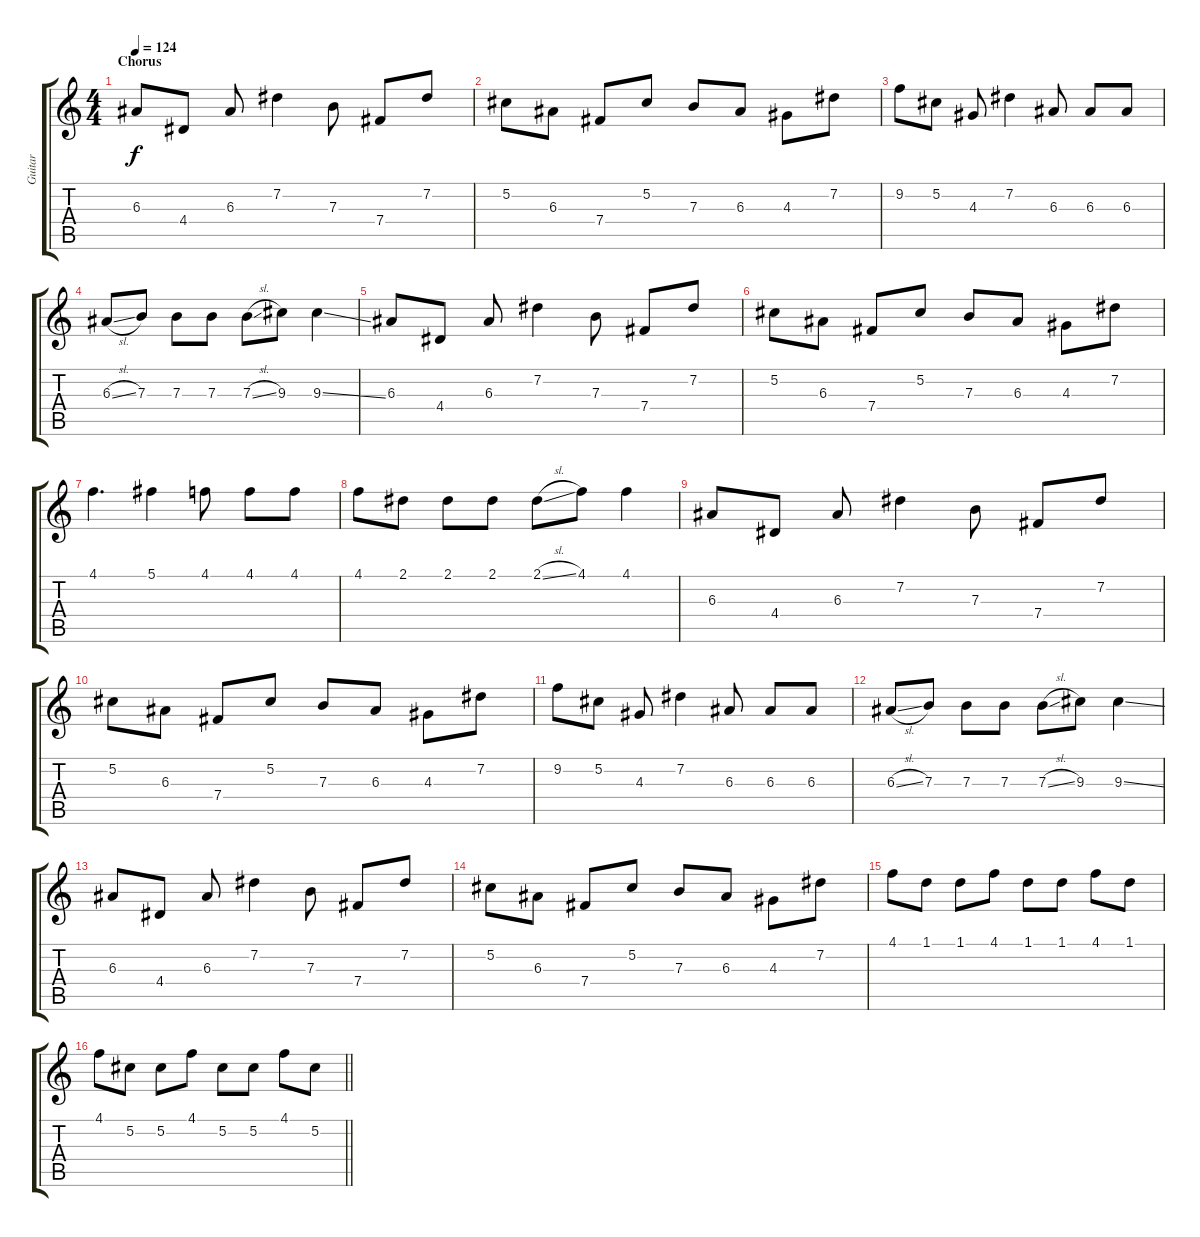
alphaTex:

\track ("Guitar" "Guitar") {instrument distortionguitar}
\staff {score tabs}
\tuning (Db4 Ab3 E3 B2 Gb2 Db2) {hide}
\ts (4 4)
\section ("" "Chorus")
\tempo 124
\clef g2
\ks c
6.3.8{dy f volume 16 balance 8} 4.4.8 6.3.8 7.2.4 7.3.8 7.4.8 7.2.8 |
5.2.8 6.3.8 7.4.8 5.2.8 7.3.8 6.3.8 4.3.8 7.2.8 |
9.2.8 5.2.8 4.3.8 7.2.4 6.3.8 6.3.8 6.3.8 |
6.3{sl}.8 7.3.8 7.3.8 7.3.8 7.3{sl}.8 9.3.8 9.3{ss}.4 |
6.3.8 4.4.8 6.3.8 7.2.4 7.3.8 7.4.8 7.2.8 |
5.2.8 6.3.8 7.4.8 5.2.8 7.3.8 6.3.8 4.3.8 7.2.8 |
4.1.4{d} 5.1.4 4.1.8 4.1.8 4.1.8 |
4.1.8 2.1.8 2.1.8 2.1.8 2.1{sl}.8 4.1.8 4.1.4 |
6.3.8 4.4.8 6.3.8 7.2.4 7.3.8 7.4.8 7.2.8 |
5.2.8 6.3.8 7.4.8 5.2.8 7.3.8 6.3.8 4.3.8 7.2.8 |
9.2.8 5.2.8 4.3.8 7.2.4 6.3.8 6.3.8 6.3.8 |
6.3{sl}.8 7.3.8 7.3.8 7.3.8 7.3{sl}.8 9.3.8 9.3{ss}.4 |
6.3.8 4.4.8 6.3.8 7.2.4 7.3.8 7.4.8 7.2.8 |
5.2.8 6.3.8 7.4.8 5.2.8 7.3.8 6.3.8 4.3.8 7.2.8 |
4.1.8 1.1.8 1.1.8 4.1.8 1.1.8 1.1.8 4.1.8 1.1.8 |
\barLineRight lightlight
4.1.8 5.2.8 5.2.8 4.1.8 5.2.8 5.2.8 4.1.8 5.2.8
